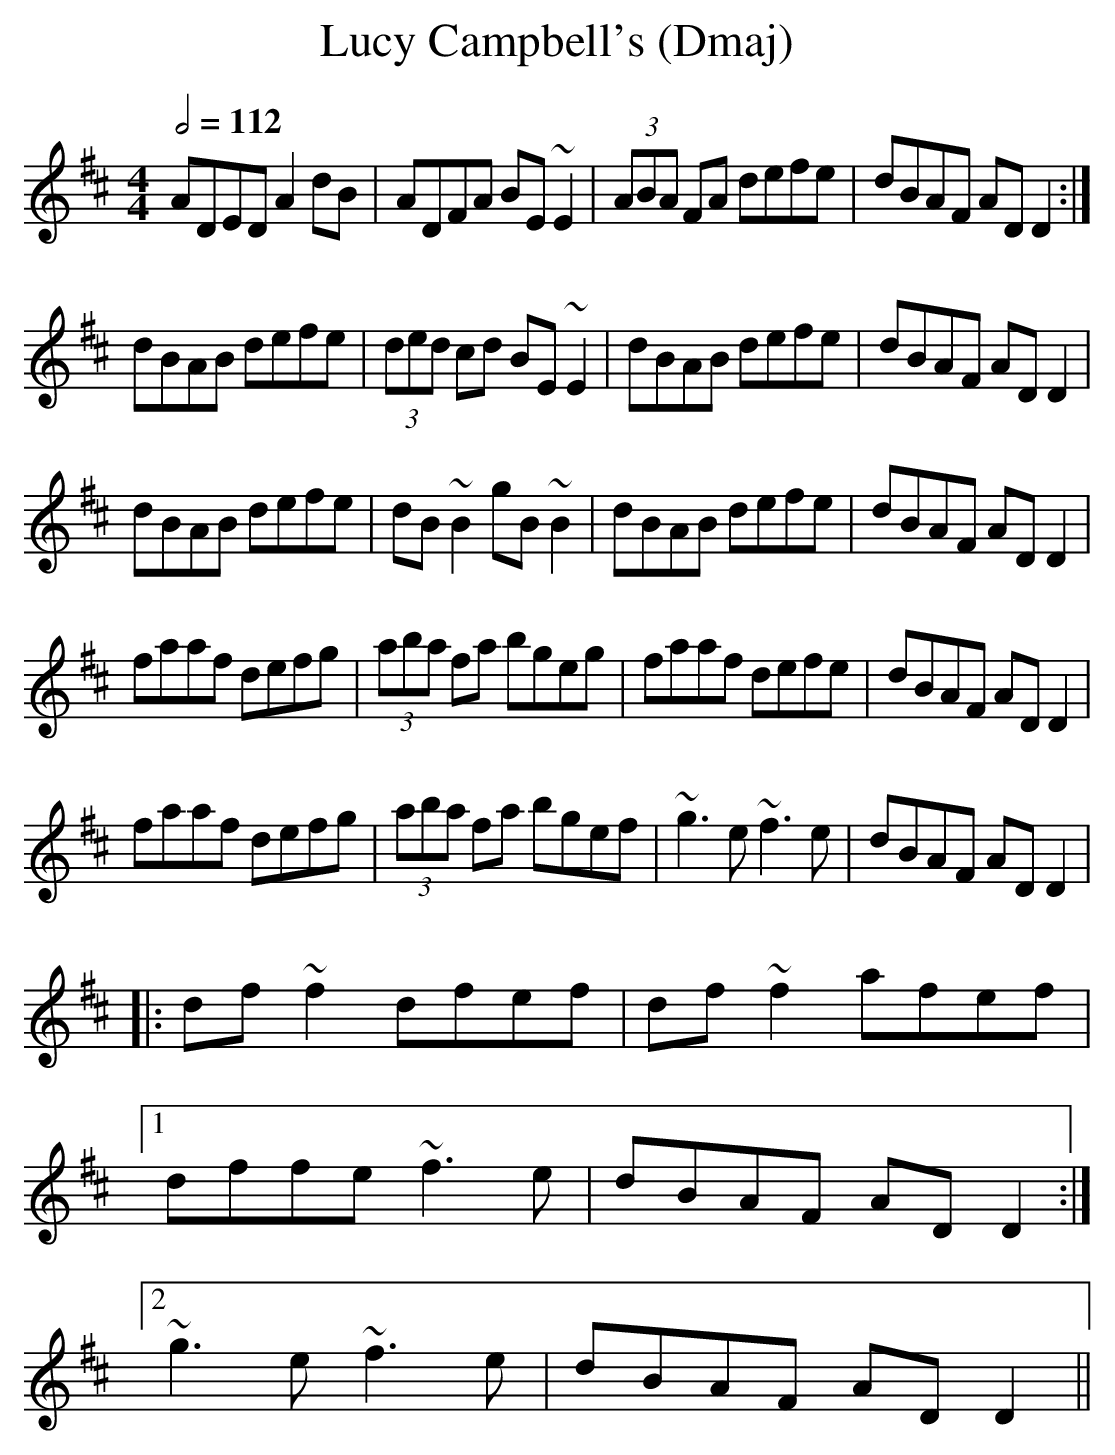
X:1
T:Lucy Campbell's (Dmaj) %14
Q:1/2=112
M:4/4
L:1/8
K:Dmaj
ADED A2 dB|ADFA BE~E2|(3ABA FA defe|dBAF ADD2:|
dBAB defe|(3ded cd BE~E2|dBAB defe|dBAF ADD2|
dBAB defe|dB~B2 gB~B2|dBAB defe|dBAF ADD2|
faaf defg|(3aba fa bgeg|faaf defe|dBAF ADD2|
faaf defg|(3aba fa bgef|~g3e ~f3e|dBAF ADD2|
|:df~f2 dfef|df~f2 afef|1 dffe ~f3e|dBAF ADD2:|2 ~g3e ~f3e|dBAF ADD2||
